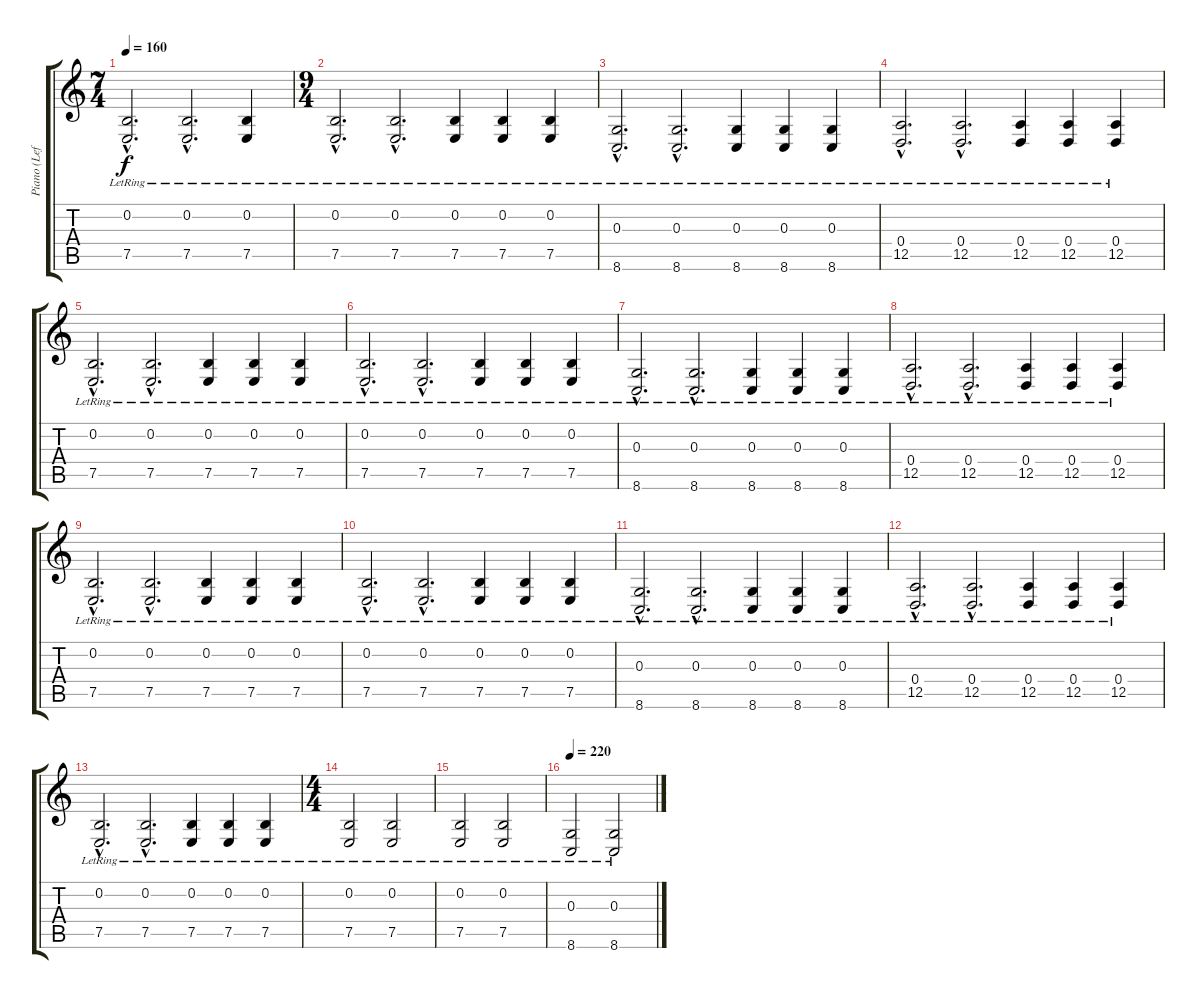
\track ("Piano (Left Hand)" "Piano (Lef") {instrument acousticgrandpiano}
\staff {score tabs}
\tuning (E4 B3 G3 D3 A2 E2) {hide}
\ts (7 4)
\tempo 160
\clef g2
\ks c
(0.2{hac lr} 7.5{hac lr}).2{d dy f} (0.2{hac lr} 7.5{hac lr}).2{d} (0.2{lr} 7.5{lr}).4 |
\ts (9 4)
(0.2{hac lr} 7.5{hac lr}).2{d} (0.2{hac lr} 7.5{hac lr}).2{d} (0.2{lr} 7.5{lr}).4 (0.2{lr} 7.5{lr}).4 (0.2{lr} 7.5{lr}).4 |
(0.3{hac lr} 8.6{hac lr}).2{d} (0.3{hac lr} 8.6{hac lr}).2{d} (0.3{lr} 8.6{lr}).4 (0.3{lr} 8.6{lr}).4 (0.3{lr} 8.6{lr}).4 |
(0.4{hac lr} 12.5{hac lr}).2{d} (0.4{hac lr} 12.5{hac lr}).2{d} (0.4{lr} 12.5{lr}).4 (0.4{lr} 12.5{lr}).4 (0.4{lr} 12.5{lr}).4 |
(0.2{hac lr} 7.5{hac lr}).2{d} (0.2{hac lr} 7.5{hac lr}).2{d} (0.2{lr} 7.5{lr}).4 (0.2{lr} 7.5{lr}).4 (0.2{lr} 7.5{lr}).4 |
(0.2{hac lr} 7.5{hac lr}).2{d} (0.2{hac lr} 7.5{hac lr}).2{d} (0.2{lr} 7.5{lr}).4 (0.2{lr} 7.5{lr}).4 (0.2{lr} 7.5{lr}).4 |
(0.3{hac lr} 8.6{hac lr}).2{d} (0.3{hac lr} 8.6{hac lr}).2{d} (0.3{lr} 8.6{lr}).4 (0.3{lr} 8.6{lr}).4 (0.3{lr} 8.6{lr}).4 |
(0.4{hac lr} 12.5{hac lr}).2{d} (0.4{hac lr} 12.5{hac lr}).2{d} (0.4{lr} 12.5{lr}).4 (0.4{lr} 12.5{lr}).4 (0.4{lr} 12.5{lr}).4 |
(0.2{hac lr} 7.5{hac lr}).2{d} (0.2{hac lr} 7.5{hac lr}).2{d} (0.2{lr} 7.5{lr}).4 (0.2{lr} 7.5{lr}).4 (0.2{lr} 7.5{lr}).4 |
(0.2{hac lr} 7.5{hac lr}).2{d} (0.2{hac lr} 7.5{hac lr}).2{d} (0.2{lr} 7.5{lr}).4 (0.2{lr} 7.5{lr}).4 (0.2{lr} 7.5{lr}).4 |
(0.3{hac lr} 8.6{hac lr}).2{d} (0.3{hac lr} 8.6{hac lr}).2{d} (0.3{lr} 8.6{lr}).4 (0.3{lr} 8.6{lr}).4 (0.3{lr} 8.6{lr}).4 |
(0.4{hac lr} 12.5{hac lr}).2{d} (0.4{hac lr} 12.5{hac lr}).2{d} (0.4{lr} 12.5{lr}).4 (0.4{lr} 12.5{lr}).4 (0.4{lr} 12.5{lr}).4 |
(0.2{hac lr} 7.5{hac lr}).2{d} (0.2{hac lr} 7.5{hac lr}).2{d} (0.2{lr} 7.5{lr}).4 (0.2{lr} 7.5{lr}).4 (0.2{lr} 7.5{lr}).4 |
\ts (4 4)
(0.2{lr} 7.5{lr}).2 (0.2{lr} 7.5{lr}).2 |
(0.2{lr} 7.5{lr}).2 (0.2{lr} 7.5{lr}).2 |
\tempo 220
(0.3{lr} 8.6{lr}).2 (0.3{lr} 8.6{lr}).2
